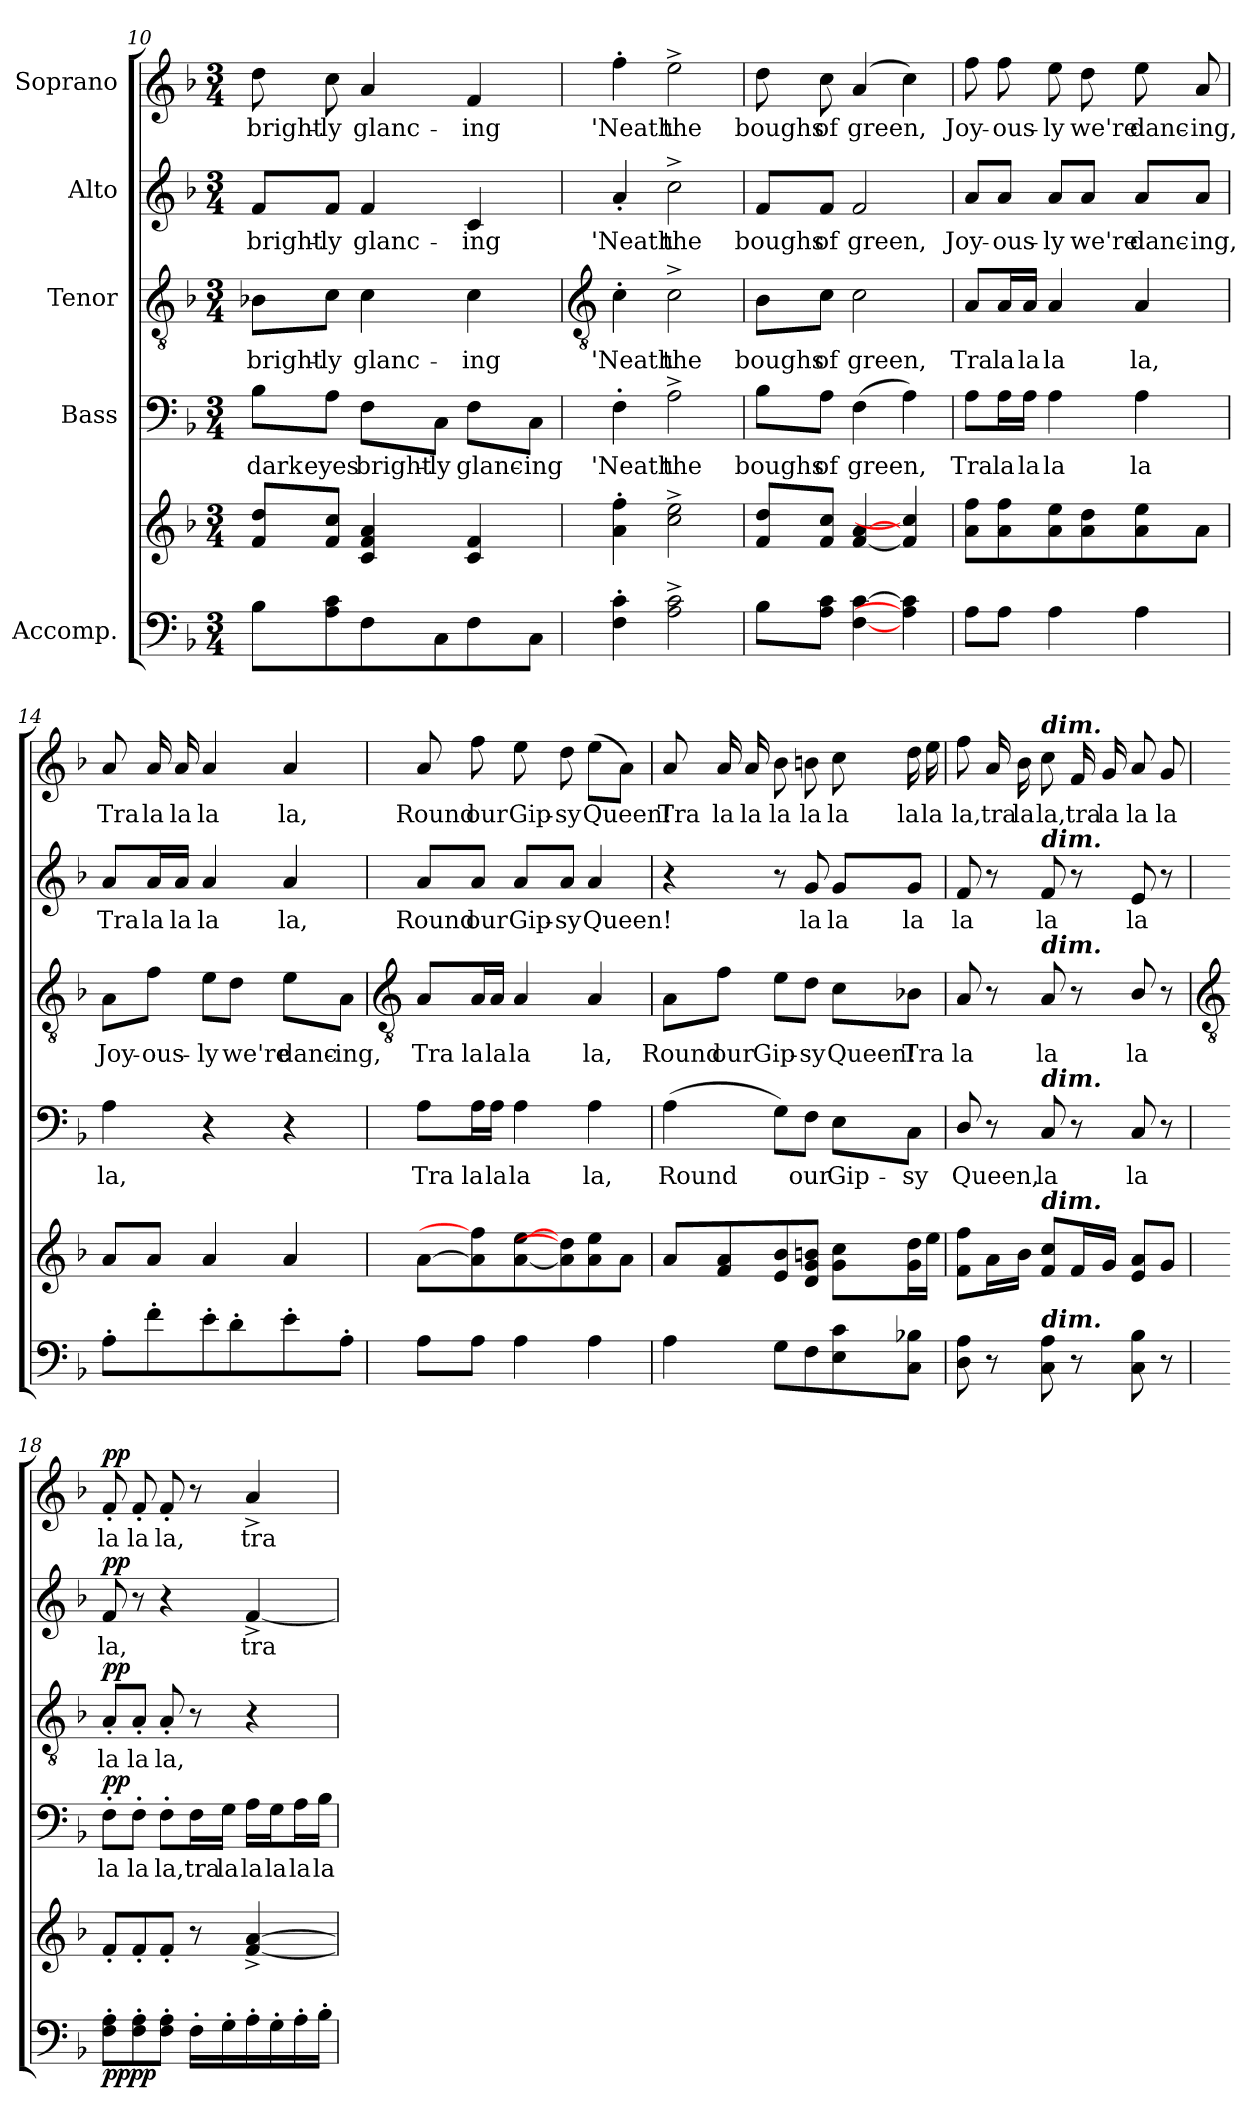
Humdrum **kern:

**kern	**kern	**dynam	**kern	**text	**dynam	**kern	**text	**dynam	**kern	**text	**dynam	**kern	**text	**dynam
*part5	*part5	*part5	*part4	*part4	*part4	*part3	*part3	*part3	*part2	*part2	*part2	*part1	*part1	*part1
*staff6	*staff5	*staff5/6	*staff4	*staff4	*staff4	*staff3	*staff3	*staff3	*staff2	*staff2	*staff2	*staff1	*staff1	*staff1
*I"Accomp.	*	*	*I"Bass	*	*	*I"Tenor	*	*	*I"Alto	*	*	*I"Soprano	*	*
*clefF4	*clefG2	*	*clefF4	*	*	*clefGv2	*	*	*clefG2	*	*	*clefG2	*	*
*k[b-]	*k[b-]	*	*k[b-]	*	*	*k[b-]	*	*	*k[b-]	*	*	*k[b-]	*	*
*F:	*F:	*	*F:	*	*	*F:	*	*	*F:	*	*	*F:	*	*
*M3/4	*M3/4	*	*M3/4	*	*	*M3/4	*	*	*M3/4	*	*	*M3/4	*	*
=10	=10	=10	=10	=10	=10	=10	=10	=10	=10	=10	=10	=10	=10	=10
!	!	!	!	!LO:LY:b	!	!	!LO:LY:b	!	!	!LO:LY:b	!	!	!LO:LY:b	!
8B-L	8f 8ddL	.	8B-\L	dark	.	8B-X\L	bright-	.	8f/L	bright-	.	8dd	bright-	.
!	!	!	!	!LO:LY:b	!	!	!LO:LY:b	!	!	!LO:LY:b	!	!	!LO:LY:b	!
8A 8c	8f 8ccJ	.	8A\J	eyes	.	8c\J	-ly	.	8f/J	-ly	.	8cc	-ly	.
!	!	!	!	!LO:LY:b	!	!	!LO:LY:b	!	!	!LO:LY:b	!	!	!LO:LY:b	!
8F	4c 4f 4a	.	8F\L	bright-	.	4c	glanc-	.	4f	glanc-	.	4a	glanc-	.
!	!	!	!	!LO:LY:b	!	!	!	!	!	!	!	!	!	!
8C	.	.	8C\J	-ly	.	.	.	.	.	.	.	.	.	.
!	!	!	!	!LO:LY:b	!	!	!LO:LY:b	!	!	!LO:LY:b	!	!	!LO:LY:b	!
8F	4c 4f	.	8F\L	glanc-	.	4c	-ing	.	4c	-ing	.	4f	-ing	.
!	!	!	!	!LO:LY:b	!	!	!	!	!	!	!	!	!	!
8CJ	.	.	8C\J	-ing	.	.	.	.	.	.	.	.	.	.
!!LO:LB:g=z
=11	=11	=11	=11	=11	=11	=11	=11	=11	=11	=11	=11	=11	=11	=11
*	*	*	*	*	*	*clefGv2	*	*	*	*	*	*	*	*
!	!	!	!	!LO:LY:b	!	!	!LO:LY:b	!	!	!LO:LY:b	!	!	!LO:LY:b	!
4F' 4c'	4a' 4ff'	.	4F'	'Neath	.	4c'	'Neath	.	4a'	'Neath	.	4ff'	'Neath	.
!	!	!	!	!LO:LY:b	!	!	!LO:LY:b	!	!	!LO:LY:b	!	!	!LO:LY:b	!
2A^ 2c^	2cc^ 2ee^	.	2A^	the	.	2c^	the	.	2cc^	the	.	2ee^	the	.
=12	=12	=12	=12	=12	=12	=12	=12	=12	=12	=12	=12	=12	=12	=12
!	!	!	!	!LO:LY:b	!	!	!LO:LY:b	!	!	!LO:LY:b	!	!	!LO:LY:b	!
8B-L	8f 8ddL	.	8B-\L	boughs	.	8B-\L	boughs	.	8f/L	boughs	.	8dd	boughs	.
!	!	!	!	!LO:LY:b	!	!	!LO:LY:b	!	!	!LO:LY:b	!	!	!LO:LY:b	!
8A 8cJ	8f 8ccJ	.	8A\J	of	.	8c\J	of	.	8f/J	of	.	8cc	of	.
!	!	!	!	!LO:LY:b	!	!	!LO:LY:b	!	!	!LO:LY:b	!	!	!LO:LY:b	!
[4F [4c	[4f [4a	.	(>4F	green,	.	2c	green,	.	2f	green,	.	(<4a	green,	.
4A] 4c]	4f] 4cc]	.	4A)	.	.	.	.	.	.	.	.	4cc)	.	.
=13	=13	=13	=13	=13	=13	=13	=13	=13	=13	=13	=13	=13	=13	=13
!	!	!	!	!LO:LY:b	!	!	!LO:LY:b	!	!	!LO:LY:b	!	!	!LO:LY:b	!
8AL	8a 8ffL	.	8A\L	Tra	.	8A/L	Tra	.	8a/L	Joy-	.	8ff	Joy-	.
!	!	!	!	!LO:LY:b	!	!	!LO:LY:b	!	!	!LO:LY:b	!	!	!LO:LY:b	!
8AJ	8a 8ff	.	16A\L	la	.	16A/L	la	.	8a/J	-ous-	.	8ff	-ous-	.
!	!	!	!	!LO:LY:b	!	!	!LO:LY:b	!	!	!	!	!	!	!
.	.	.	16A\JJ	la	.	16A/JJ	la	.	.	.	.	.	.	.
!	!	!	!	!LO:LY:b	!	!	!LO:LY:b	!	!	!LO:LY:b	!	!	!LO:LY:b	!
4A	8a 8ee	.	4A	la	.	4A	la	.	8a/L	-ly	.	8ee	-ly	.
!	!	!	!	!	!	!	!	!	!	!LO:LY:b	!	!	!LO:LY:b	!
.	8a 8dd	.	.	.	.	.	.	.	8a/J	we're	.	8dd	we're	.
!	!	!	!	!LO:LY:b	!	!	!LO:LY:b	!	!	!LO:LY:b	!	!	!LO:LY:b	!
4A	8a 8ee	.	4A	la	.	4A	la,	.	8a/L	danc-	.	8ee	danc-	.
!	!	!	!	!	!	!	!	!	!	!LO:LY:b	!	!	!LO:LY:b	!
.	8aJ	.	.	.	.	.	.	.	8a/J	-ing,	.	8a	-ing,	.
=14	=14	=14	=14	=14	=14	=14	=14	=14	=14	=14	=14	=14	=14	=14
!	!	!	!	!LO:LY:b	!	!	!LO:LY:b	!	!	!LO:LY:b	!	!	!LO:LY:b	!
8A'L	8aL	.	4A	la,	.	8A\L	Joy-	.	8a/L	Tra	.	8a	Tra	.
!	!	!	!	!	!	!	!LO:LY:b	!	!	!LO:LY:b	!	!	!LO:LY:b	!
8f'	8aJ	.	.	.	.	8f\J	-ous-	.	16a/L	la	.	16a	la	.
!	!	!	!	!	!	!	!	!	!	!LO:LY:b	!	!	!LO:LY:b	!
.	.	.	.	.	.	.	.	.	16a/JJ	la	.	16a	la	.
!	!	!	!	!	!	!	!LO:LY:b	!	!	!LO:LY:b	!	!	!LO:LY:b	!
8e'	4a	.	4r	.	.	8e\L	-ly	.	4a	la	.	4a	la	.
!	!	!	!	!	!	!	!LO:LY:b	!	!	!	!	!	!	!
8d'	.	.	.	.	.	8d\J	we're	.	.	.	.	.	.	.
!	!	!	!	!	!	!	!LO:LY:b	!	!	!LO:LY:b	!	!	!LO:LY:b	!
8e'	4a	.	4r	.	.	8e\L	danc-	.	4a	la,	.	4a	la,	.
!	!	!	!	!	!	!	!LO:LY:b	!	!	!	!	!	!	!
8A'J	.	.	.	.	.	8A\J	-ing,	.	.	.	.	.	.	.
!!LO:LB:g=z
=15	=15	=15	=15	=15	=15	=15	=15	=15	=15	=15	=15	=15	=15	=15
*	*	*	*	*	*	*clefGv2	*	*	*	*	*	*	*	*
!	!	!	!	!LO:LY:b	!	!	!LO:LY:b	!	!	!LO:LY:b	!	!	!LO:LY:b	!
8AL	[8aL	.	8A\L	Tra	.	8A/L	Tra	.	8a/L	Round	.	8a	Round	.
!	!	!	!	!LO:LY:b	!	!	!LO:LY:b	!	!	!LO:LY:b	!	!	!LO:LY:b	!
8AJ	8a] 8ff]	.	16A\L	la	.	16A/L	la	.	8a/J	our	.	8ff	our	.
!	!	!	!	!LO:LY:b	!	!	!LO:LY:b	!	!	!	!	!	!	!
.	.	.	16A\JJ	la	.	16A/JJ	la	.	.	.	.	.	.	.
!	!	!	!	!LO:LY:b	!	!	!LO:LY:b	!	!	!LO:LY:b	!	!	!LO:LY:b	!
4A	[8a [8ee	.	4A	la	.	4A	la	.	8a/L	Gip-	.	8ee	Gip-	.
!	!	!	!	!	!	!	!	!	!	!LO:LY:b	!	!	!LO:LY:b	!
.	8a] 8dd]	.	.	.	.	.	.	.	8a/J	-sy	.	8dd	-sy	.
!	!	!	!	!LO:LY:b	!	!	!LO:LY:b	!	!	!LO:LY:b	!	!	!LO:LY:b	!
4A	8a 8ee	.	4A	la,	.	4A	la,	.	4a	Queen!	.	(>8eeL	Queen!	.
.	8aJ	.	.	.	.	.	.	.	.	.	.	8aJ)	.	.
=16	=16	=16	=16	=16	=16	=16	=16	=16	=16	=16	=16	=16	=16	=16
!	!	!	!	!LO:LY:b	!	!	!LO:LY:b	!	!	!	!	!	!LO:LY:b	!
4A	8aL	.	(>4A	Round	.	8A\L	Round	.	4r	.	.	8a	Tra	.
!	!	!	!	!	!	!	!LO:LY:b	!	!	!	!	!	!LO:LY:b	!
.	8f 8a	.	.	.	.	8f\J	our	.	.	.	.	16a	la	.
!	!	!	!	!	!	!	!	!	!	!	!	!	!LO:LY:b	!
.	.	.	.	.	.	.	.	.	.	.	.	16a	la	.
!	!	!	!	!	!	!	!LO:LY:b	!	!	!	!	!	!LO:LY:b	!
8GL	8e 8b-	.	8G\L)	.	.	8e\L	Gip-	.	8r	.	.	8b-	la	.
!	!	!	!	!LO:LY:b	!	!	!LO:LY:b	!	!	!LO:LY:b	!	!	!LO:LY:b	!
8F	8d 8g 8bnJ	.	8F\J	our	.	8d\J	-sy	.	8g	la	.	8bn	la	.
!	!	!	!	!LO:LY:b	!	!	!LO:LY:b	!	!	!LO:LY:b	!	!	!LO:LY:b	!
8E 8c	8g 8ccL	.	8E\L	Gip-	.	8c\L	Queen!	.	8g/L	la	.	8cc	la	.
!	!	!	!	!LO:LY:b	!	!	!LO:LY:b	!	!	!LO:LY:b	!	!	!LO:LY:b	!
8C 8B-XJ	16g 16ddL	.	8C\J	-sy	.	8B-X\J	Tra	.	8g/J	la	.	16dd	la	.
!	!	!	!	!	!	!	!	!	!	!	!	!	!LO:LY:b	!
.	16eeJJ	.	.	.	.	.	.	.	.	.	.	16ee	la	.
=17	=17	=17	=17	=17	=17	=17	=17	=17	=17	=17	=17	=17	=17	=17
!	!	!	!	!LO:LY:b	!	!	!LO:LY:b	!	!	!LO:LY:b	!	!	!LO:LY:b	!
8D\ 8A\	8f 8ffL	.	8D/	Queen,	.	8A	la	.	8f	la	.	8ff	la,	.
!	!	!	!	!	!	!	!	!	!	!	!	!	!LO:LY:b	!
8r	16aL	.	8r	.	.	8r	.	.	8r	.	.	16a	tra	.
!	!	!	!	!	!	!	!	!	!	!	!	!	!LO:LY:b	!
.	16b-JJ	.	.	.	.	.	.	.	.	.	.	16b-	la	.
!	!	!	!	!	!	!	!	!	!	!	!	!LO:TX:a:Bi:t=dim.	!	!
!	!	!	!	!	!	!	!	!	!LO:TX:a:Bi:t=dim.	!	!	!	!	!
!	!	!	!	!	!	!LO:TX:a:Bi:t=dim.	!	!	!	!	!	!	!	!
!	!	!	!LO:TX:a:Bi:t=dim.	!	!	!	!	!	!	!	!	!	!	!
!	!LO:TX:a:Bi:t=dim.	!	!	!	!	!	!	!	!	!	!	!	!	!
!LO:TX:a:Bi:t=dim.	!	!	!	!	!	!	!	!	!	!	!	!	!	!
!	!	!	!	!LO:LY:b	!	!	!LO:LY:b	!	!	!LO:LY:b	!	!	!LO:LY:b	!
8C 8A	8f 8ccL	.	8C	la	.	8A	la	.	8f	la	.	8cc	la,	.
!	!	!	!	!	!	!	!	!	!	!	!	!	!LO:LY:b	!
8r	16fL	.	8r	.	.	8r	.	.	8r	.	.	16f	tra	.
!	!	!	!	!	!	!	!	!	!	!	!	!	!LO:LY:b	!
.	16gJJ	.	.	.	.	.	.	.	.	.	.	16g	la	.
!	!	!	!	!LO:LY:b	!	!	!LO:LY:b	!	!	!LO:LY:b	!	!	!LO:LY:b	!
8C 8B-	8e 8aL	.	8C	la	.	8B-/	la	.	8e	la	.	8a	la	.
!	!	!	!	!	!	!	!	!	!	!	!	!	!LO:LY:b	!
8r	8gJ	.	8r	.	.	8r	.	.	8r	.	.	8g	la	.
!!LO:LB:g=z
=18	=18	=18	=18	=18	=18	=18	=18	=18	=18	=18	=18	=18	=18	=18
*	*	*	*	*	*	*clefGv2	*	*	*	*	*	*	*	*
!	!	!LO:DY:b=2	!	!LO:LY:b	!	!	!LO:LY:b	!	!	!LO:LY:b	!	!	!LO:LY:b	!
!	!	!LO:DY:n=1:b	!	!	!LO:DY:b	!	!	!LO:DY:b	!	!	!LO:DY:b	!	!	!LO:DY:b
8F' 8A'L	8f'L	pp pp	8F'\L	la	pp	8A'/L	la	pp	8f	la,	pp	8f'	la	pp
!	!	!	!	!LO:LY:b	!	!	!LO:LY:b	!	!	!	!	!	!LO:LY:b	!
8F' 8A'	8f'	.	8F'\J	la	.	8A'/J	la	.	8r	.	.	8f'	la	.
!	!	!	!	!LO:LY:b	!	!	!LO:LY:b	!	!	!	!	!	!LO:LY:b	!
8F' 8A'J	8f'J	.	8F'\L	la,	.	8A'	la,	.	4r	.	.	8f'	la,	.
!	!	!	!	!LO:LY:b	!	!	!	!	!	!	!	!	!	!
16F'LL	8r	.	16F\L	tra	.	8r	.	.	.	.	.	8r	.	.
!	!	!	!	!LO:LY:b	!	!	!	!	!	!	!	!	!	!
16G'	.	.	16G\JJ	la	.	.	.	.	.	.	.	.	.	.
!	!	!	!	!LO:LY:b	!	!	!	!	!	!LO:LY:b	!	!	!LO:LY:b	!
16A'	[4f^ [4a^	.	16A\LL	la	.	4r	.	.	[4f^	tra	.	4a^	tra	.
!	!	!	!	!LO:LY:b	!	!	!	!	!	!	!	!	!	!
16G'	.	.	16G\J	la	.	.	.	.	.	.	.	.	.	.
!	!	!	!	!LO:LY:b	!	!	!	!	!	!	!	!	!	!
16A'	.	.	16A\L	la	.	.	.	.	.	.	.	.	.	.
!	!	!	!	!LO:LY:b	!	!	!	!	!	!	!	!	!	!
16B-'JJ	.	.	16B-\JJ	la	.	.	.	.	.	.	.	.	.	.
=	=	=	=	=	=	=	=	=	=	=	=	=	=	=
*-	*-	*-	*-	*-	*-	*-	*-	*-	*-	*-	*-	*-	*-	*-
